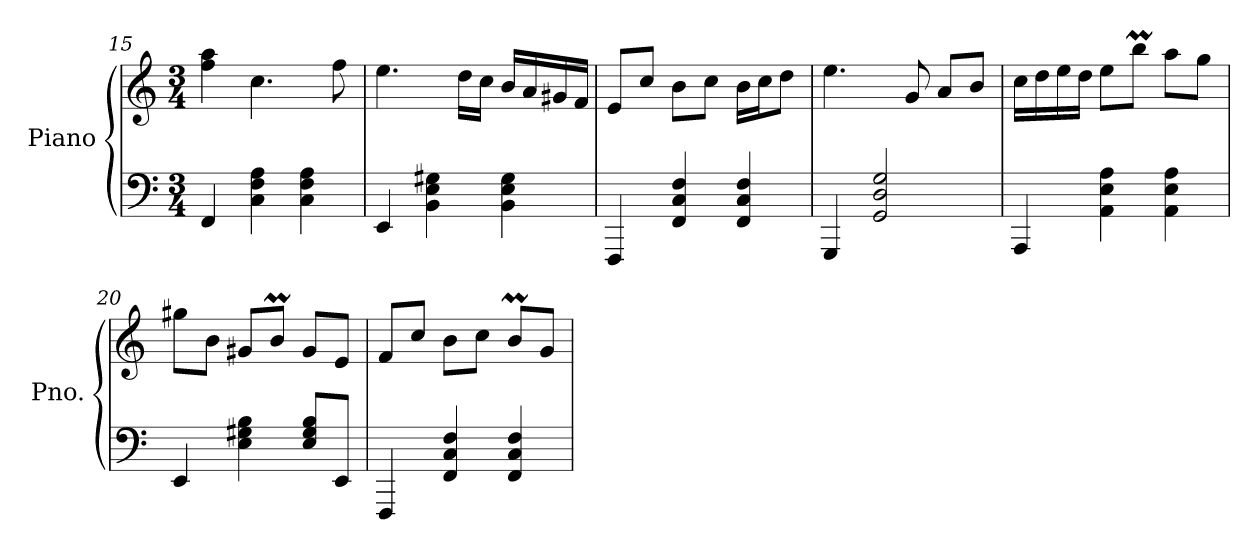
**kern	**kern
*part1	*part1
*staff2	*staff1
*I"Piano	*
*I'Pno.	*
*clefF4	*clefG2
*k[]	*k[]
*M3/4	*M3/4
=15	=15
4FF/	4ff\ 4aa\
4C\ 4F\ 4A\	4.cc\
4C\ 4F\ 4A\	.
.	8ff\
=16	=16
4EE/	4.ee\
4BB\ 4E\ 4G#X\	.
.	16dd\LL
.	16cc\JJ
4BB\ 4E\ 4G#\	16b/LL
.	16a/
.	16g#X/
.	16f/JJ
!!LO:LB:g=z
=17	=17
4FFF/	8e/L
.	8cc/J
4FF/ 4C/ 4F/	8b\L
.	8cc\J
4FF/ 4C/ 4F/	16b\LL
.	16cc\J
.	8dd\J
=18	=18
4GGG/	4.ee\
2GG/ 2D/ 2G/	.
.	8g/
.	8a/L
.	8b/J
=19	=19
4AAA/	16cc\LL
.	16dd\
.	16ee\
.	16dd\JJ
4AA\ 4E\ 4A\	8ee\L
.	8bbm\J
4AA\ 4E\ 4A\	8aa\L
.	8gg\J
=20	=20
4EE/	8gg#X\L
.	8b\J
4E\ 4G#X\ 4B\	8g#X/L
.	8bm/J
8E/ 8G#/ 8B/L	8g#/L
8EE/J	8e/J
!!LO:PB:g=z
=21	=21
4FFF/	8f/L
.	8cc/J
4FF/ 4C/ 4F/	8b\L
.	8cc\J
4FF/ 4C/ 4F/	8bm/L
.	8g/J
=	=
*-	*-
